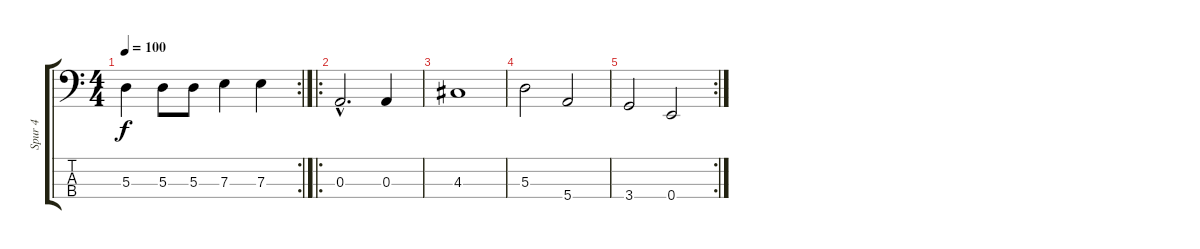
\track ("Spur 4" "Spur 4") {instrument electricbassfinger}
\staff {score tabs}
\tuning (G2 D2 A1 E1) {hide}
\rc 2
\ts (4 4)
\tempo 100
\clef f4
\ks c
5.3.4{dy f} 5.3.8 5.3.8 7.3.4 7.3.4 |
\ro
0.3{hac}.2{d} 0.3.4 |
4.3.1 |
5.3.2 5.4.2 |
\rc 2
3.4.2 0.4.2
